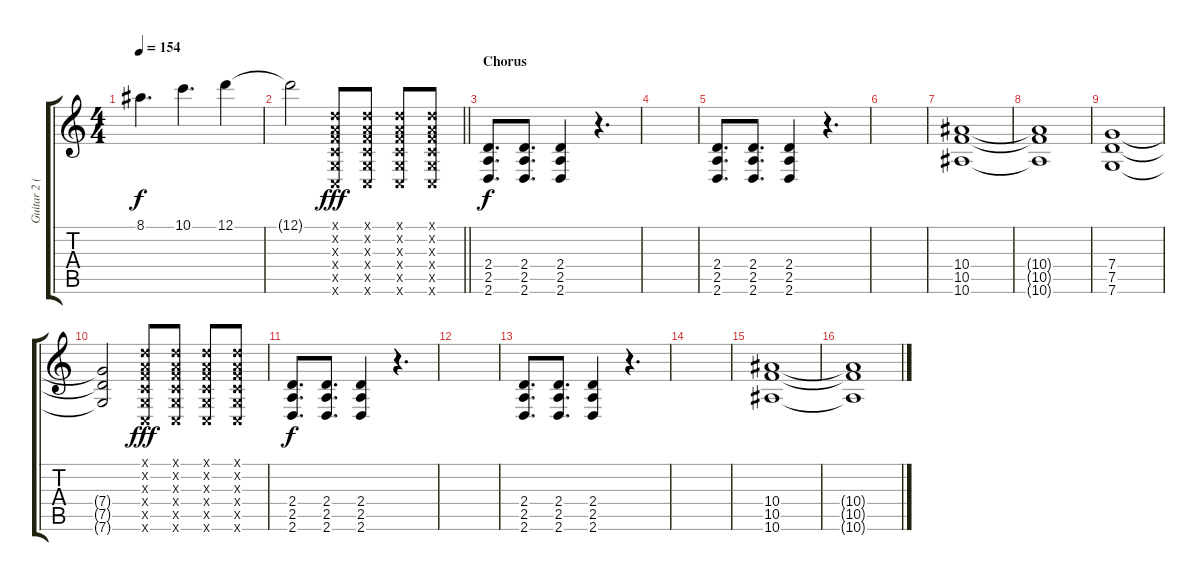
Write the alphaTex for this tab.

\track ("Guitar 2 (Travis Miguel)" "Guitar 2 (") {instrument distortionguitar}
\staff {score tabs}
\tuning (D4 A3 F3 C3 G2 C2) {hide}
\ts (4 4)
\tempo 154
\clef g2
\ks c
8.1.4{d dy f} 10.1.4{d} 12.1.4 |
\barLineRight lightlight
12.1{t}.2 (0.1{x} 0.2{x} 0.3{x} 0.4{x} 0.5{x} 0.6{x}).8{dy fff volume 14} (0.1{x} 0.2{x} 0.3{x} 0.4{x} 0.5{x} 0.6{x}).8 (0.1{x} 0.2{x} 0.3{x} 0.4{x} 0.5{x} 0.6{x}).8 (0.1{x} 0.2{x} 0.3{x} 0.4{x} 0.5{x} 0.6{x}).8 |
\section ("" "Chorus")
(2.4 2.5 2.6).8{d dy f} (2.4 2.5 2.6).8{d} (2.4 2.5 2.6).4 r.4{d} |
|
(2.4 2.5 2.6).8{d} (2.4 2.5 2.6).8{d} (2.4 2.5 2.6).4 r.4{d} |
|
(10.4 10.5 10.6).1 |
(10.4{t} 10.5{t} 10.6{t}).1 |
(7.4 7.5 7.6).1 |
(7.4{t} 7.5{t} 7.6{t}).2 (0.1{x} 0.2{x} 0.3{x} 0.4{x} 0.5{x} 0.6{x}).8{dy fff} (0.1{x} 0.2{x} 0.3{x} 0.4{x} 0.5{x} 0.6{x}).8 (0.1{x} 0.2{x} 0.3{x} 0.4{x} 0.5{x} 0.6{x}).8 (0.1{x} 0.2{x} 0.3{x} 0.4{x} 0.5{x} 0.6{x}).8 |
(2.4 2.5 2.6).8{d dy f} (2.4 2.5 2.6).8{d} (2.4 2.5 2.6).4 r.4{d} |
|
(2.4 2.5 2.6).8{d} (2.4 2.5 2.6).8{d} (2.4 2.5 2.6).4 r.4{d} |
|
(10.4 10.5 10.6).1 |
(10.4{t} 10.5{t} 10.6{t}).1
